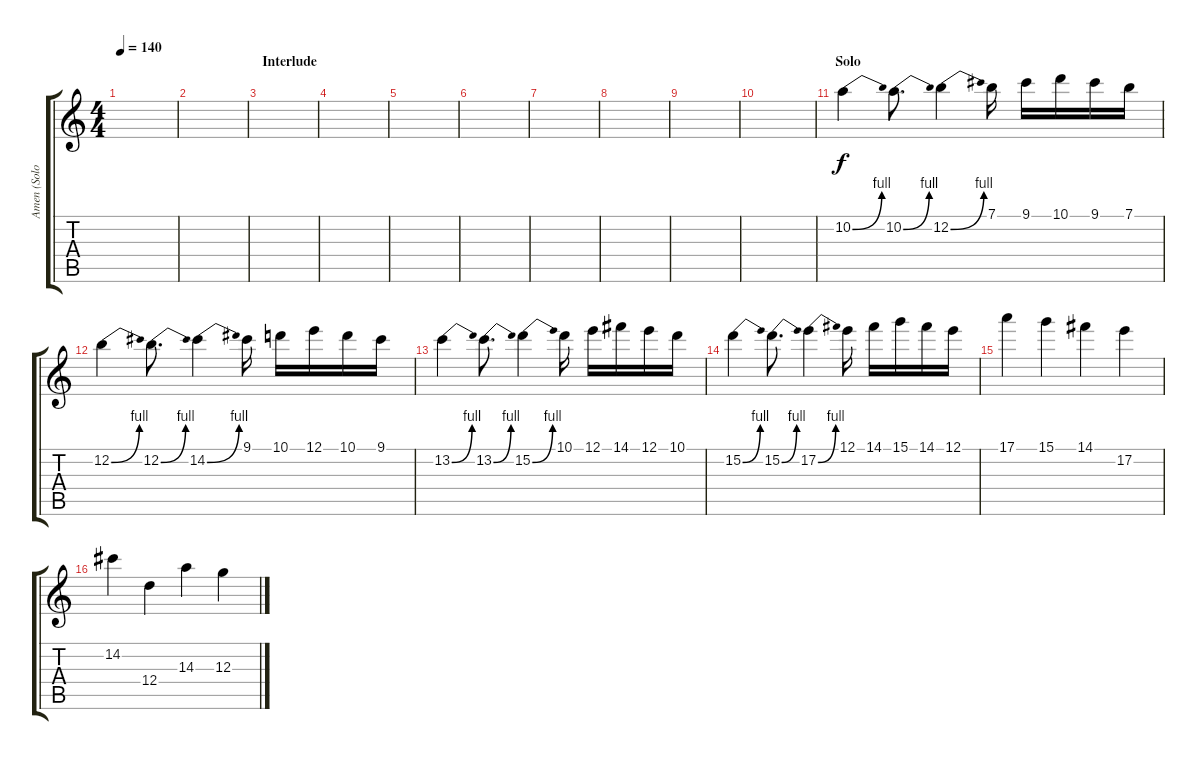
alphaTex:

\track ("Amen (Solo)" "Amen (Solo") {instrument distortionguitar}
\staff {score tabs}
\tuning (E4 B3 G3 D3 A2 E2) {hide}
\ts (4 4)
\tempo 140
\clef g2
\ks c
|
|
\section ("" "Interlude")
|
|
|
|
|
|
|
|
\section ("" "Solo")
10.2{be (bend 0 0 60 4)}.4 10.2{be (bend 0 0 60 4)}.8{d} 12.2{be (bend 0 0 60 4)}.4 7.1.16 9.1.16 10.1.16 9.1.16 7.1.16 |
12.2{be (bend 0 0 60 4)}.4 12.2{be (bend 0 0 60 4)}.8{d} 14.2{be (bend 0 0 60 4)}.4 9.1.16 10.1.16 12.1.16 10.1.16 9.1.16 |
13.2{be (bend 0 0 60 4)}.4 13.2{be (bend 0 0 60 4)}.8{d} 15.2{be (bend 0 0 60 4)}.4 10.1.16 12.1.16 14.1.16 12.1.16 10.1.16 |
15.2{be (bend 0 0 60 4)}.4 15.2{be (bend 0 0 60 4)}.8{d} 17.2{be (bend 0 0 60 4)}.4 12.1.16 14.1.16 15.1.16 14.1.16 12.1.16 |
17.1.4 15.1.4 14.1.4 17.2.4 |
14.2.4 12.4.4 14.3.4 12.3.4
